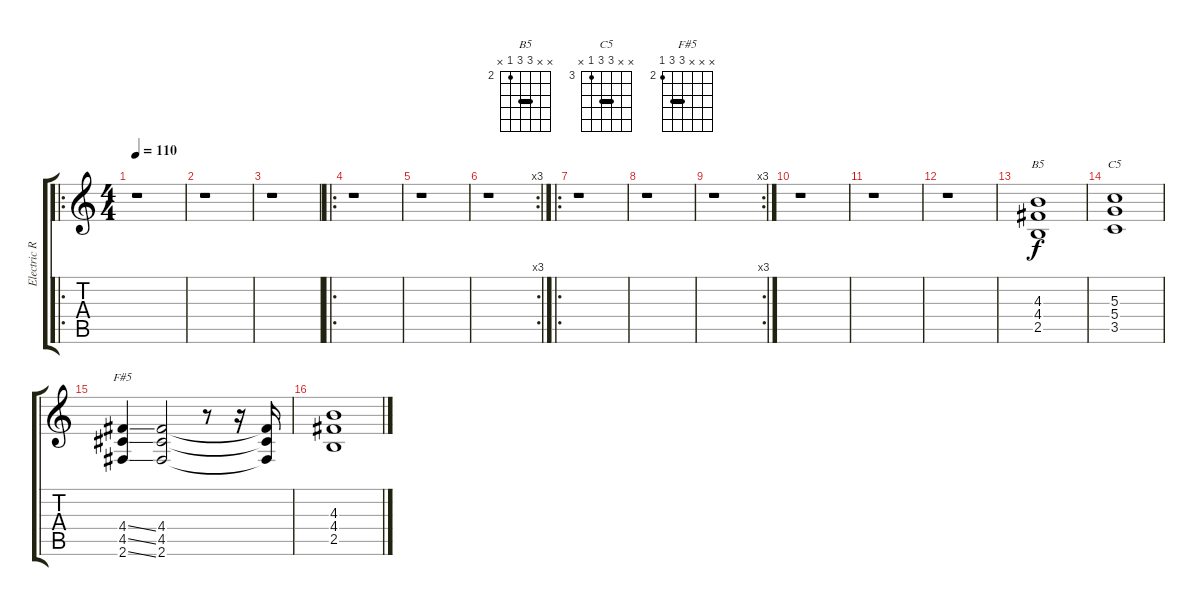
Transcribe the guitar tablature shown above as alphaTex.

\track ("Electric Rhythm" "Electric R") {instrument overdrivenguitar}
\staff {score tabs}
\tuning (E4 B3 G3 D3 A2 E2) {hide}
\chord ("B5" x x 4 4 2 x) {firstfret 2 barre 4}
\chord ("C5" x x 5 5 3 x) {firstfret 3 barre 5}
\chord ("F#5" x x x 4 4 2) {firstfret 2 barre 4}
\ro
\ts (4 4)
\tempo 110
\clef g2
\ks c
r.1{dy f instrument overdrivenguitar} |
r.1 |
r.1 |
\ro
r.1 |
r.1 |
\rc 3
r.1 |
\ro
r.1 |
r.1 |
\rc 3
r.1 |
r.1 |
r.1 |
r.1 |
(4.3 4.4 2.5).1{ch "B5"} |
(5.3 5.4 3.5).1{ch "C5"} |
(4.4{ss} 4.5{ss} 2.6{ss}).4{ch "F#5"} (4.4 4.5 2.6).2 r.8 r.16 (4.4{t} 4.5{t} 2.6{t}).16 |
(4.3 4.4 2.5).1
